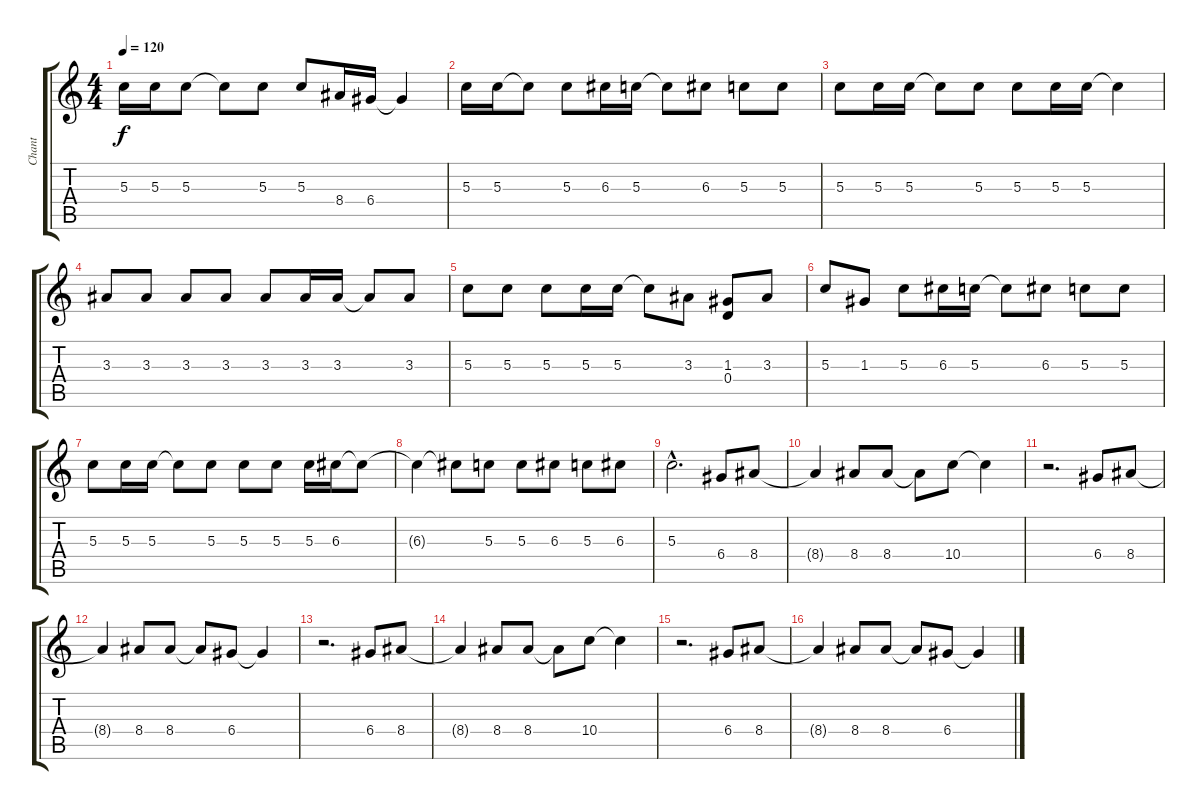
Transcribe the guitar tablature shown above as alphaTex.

\track ("Chant" "Chant") {instrument contrabass}
\staff {score tabs}
\tuning (E4 B3 G3 D3 A2 E2) {hide}
\ts (4 4)
\tempo 120
\clef g2
\ks c
5.3.16{dy f} 5.3.16 5.3.8 5.3{t}.8 5.3.8 5.3.8 8.4.16 6.4.16 6.4{t}.4 |
5.3.16 5.3.16 5.3{t}.8 5.3.8 6.3.16 5.3.16 5.3{t}.8 6.3.8 5.3.8 5.3.8 |
5.3.8 5.3.16 5.3.16 5.3{t}.8 5.3.8 5.3.8 5.3.16 5.3.16 5.3{t}.4 |
3.3.8 3.3.8 3.3.8 3.3.8 3.3.8 3.3.16 3.3.16 3.3{t}.8 3.3.8 |
5.3.8 5.3.8 5.3.8 5.3.16 5.3.16 5.3{t}.8 3.3.8 (1.3 0.4).8 3.3.8 |
5.3.8 1.3.8 5.3.8 6.3.16 5.3.16 5.3{t}.8 6.3.8 5.3.8 5.3.8 |
5.3.8 5.3.16 5.3.16 5.3{t}.8 5.3.8 5.3.8 5.3.8 5.3.16 6.3.16 6.3{t}.8 |
6.3{t}.4{volume 13} 6.3{t}.8 5.3.8 5.3.8 6.3.8 5.3.8 6.3.8 |
5.3{hac}.2{d volume 14} 6.4.8 8.4.8 |
8.4{t}.4{volume 14} 8.4.8 8.4.8 8.4{t}.8 10.4.8 10.4{t}.4 |
r.2{d volume 14} 6.4.8 8.4.8 |
8.4{t}.4{volume 14} 8.4.8 8.4.8 8.4{t}.8 6.4.8 6.4{t}.4 |
r.2{d volume 14} 6.4.8 8.4.8 |
8.4{t}.4{volume 14} 8.4.8 8.4.8 8.4{t}.8 10.4.8 10.4{t}.4 |
r.2{d volume 14} 6.4.8 8.4.8 |
8.4{t}.4{volume 14} 8.4.8 8.4.8 8.4{t}.8 6.4.8 6.4{t}.4
